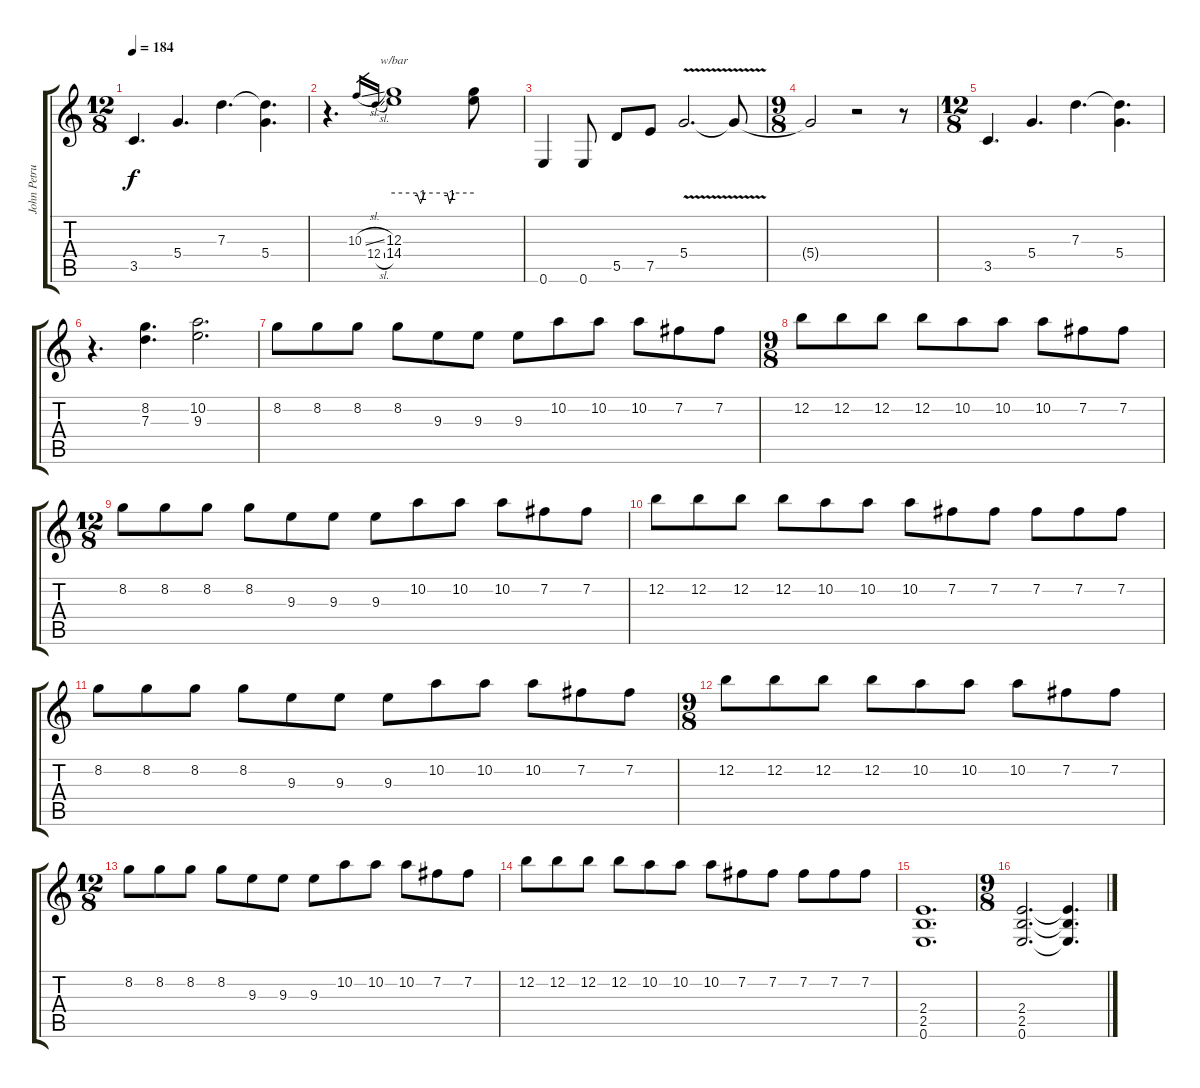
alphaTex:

\track ("John Petrucci - Guitar" "John Petru") {instrument distortionguitar}
\staff {score tabs}
\tuning (E4 B3 G3 D3 A2 E2) {hide}
\ts (12 8)
\tempo 184
\clef g2
\ks c
3.5.4{d dy f} 5.4.4{d} 7.3.4{d} (7.3{t} 5.4).4{d} |
r.4{d} 10.3{sl}.16{gr} 12.4{sl}.16{gr} (12.3 14.4).1{tbe (custom default 0 0 17 0 20 -4 23 0 40 0 42 -4 45 0 60 0)} (12.3{t} 14.4{t}).8 |
0.6.4 0.6.8 5.5.8 7.5.8 5.4{v}.2{d} 5.4{t}.8 |
\ts (9 8)
5.4{t}.2 r.2 r.8 |
\ts (12 8)
3.5.4{d} 5.4.4{d} 7.3.4{d} (7.3{t} 5.4).4{d} |
r.4{d} (8.2 7.3).4{d} (10.2 9.3).2{d} |
8.2.8{volume 9} 8.2.8 8.2.8 8.2.8 9.3.8 9.3.8 9.3.8 10.2.8 10.2.8 10.2.8 7.2.8 7.2.8 |
\ts (9 8)
12.2.8 12.2.8 12.2.8 12.2.8 10.2.8 10.2.8 10.2.8 7.2.8 7.2.8 |
\ts (12 8)
8.2.8 8.2.8 8.2.8 8.2.8 9.3.8 9.3.8 9.3.8 10.2.8 10.2.8 10.2.8 7.2.8 7.2.8 |
12.2.8 12.2.8 12.2.8 12.2.8 10.2.8 10.2.8 10.2.8 7.2.8 7.2.8 7.2.8 7.2.8 7.2.8 |
8.2.8 8.2.8 8.2.8 8.2.8 9.3.8 9.3.8 9.3.8 10.2.8 10.2.8 10.2.8 7.2.8 7.2.8 |
\ts (9 8)
12.2.8 12.2.8 12.2.8 12.2.8 10.2.8 10.2.8 10.2.8 7.2.8 7.2.8 |
\ts (12 8)
8.2.8 8.2.8 8.2.8 8.2.8 9.3.8 9.3.8 9.3.8 10.2.8 10.2.8 10.2.8 7.2.8 7.2.8 |
12.2.8 12.2.8 12.2.8 12.2.8 10.2.8 10.2.8 10.2.8 7.2.8 7.2.8 7.2.8 7.2.8 7.2.8 |
(2.4 2.5 0.6).1{d volume 14} |
\ts (9 8)
(2.4 2.5 0.6).2{d} (2.4{t} 2.5{t} 0.6{t}).4{d}
